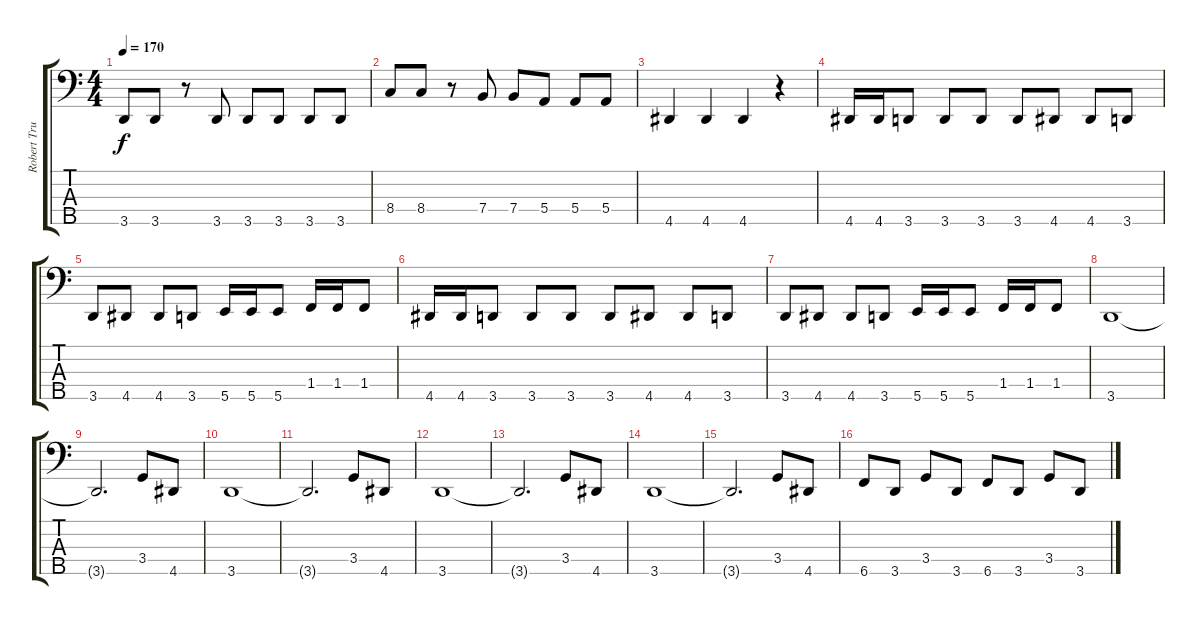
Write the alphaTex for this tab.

\track ("Robert Trujillo" "Robert Tru") {instrument electricbassfinger}
\staff {score tabs}
\tuning (G2 D2 A1 E1 B0) {hide}
\ts (4 4)
\tempo 170
\clef f4
\ks c
3.5.8{dy f} 3.5.8 r.8 3.5.8 3.5.8 3.5.8 3.5.8 3.5.8 |
8.4.8 8.4.8 r.8 7.4.8 7.4.8 5.4.8 5.4.8 5.4.8 |
4.5.4 4.5.4 4.5.4 r.4 |
4.5.16 4.5.16 3.5.8 3.5.8 3.5.8 3.5.8 4.5.8 4.5.8 3.5.8 |
3.5.8 4.5.8 4.5.8 3.5.8 5.5.16 5.5.16 5.5.8 1.4.16 1.4.16 1.4.8 |
4.5.16 4.5.16 3.5.8 3.5.8 3.5.8 3.5.8 4.5.8 4.5.8 3.5.8 |
3.5.8 4.5.8 4.5.8 3.5.8 5.5.16 5.5.16 5.5.8 1.4.16 1.4.16 1.4.8 |
3.5.1 |
3.5{t}.2{d} 3.4.8 4.5.8 |
3.5.1 |
3.5{t}.2{d} 3.4.8 4.5.8 |
3.5.1 |
3.5{t}.2{d} 3.4.8 4.5.8 |
3.5.1 |
3.5{t}.2{d} 3.4.8 4.5.8 |
6.5.8 3.5.8 3.4.8 3.5.8 6.5.8 3.5.8 3.4.8 3.5.8
